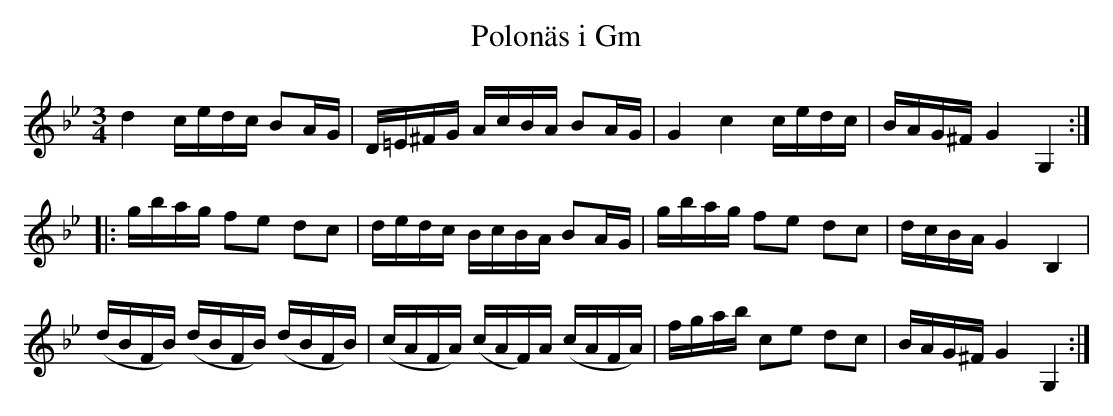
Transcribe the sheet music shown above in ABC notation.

X:1
T:Polonäs i Gm
M:3/4
L:1/16
K:Gm
d4 cedc B2AG | D=E^FG AcBA B2AG | G4 c4 cedc | BAG^F G4 G,4 ::
gbag f2e2 d2c2 | dedc BcBA B2AG | gbag f2e2 d2c2 | dcBA G4 B,4 |
(dBFB) (dBFB) (dBFB) | (cAFA) (cAF)A (cAFA) | fgab c2e2 d2c2 | BAG^F G4 G,4 :|
